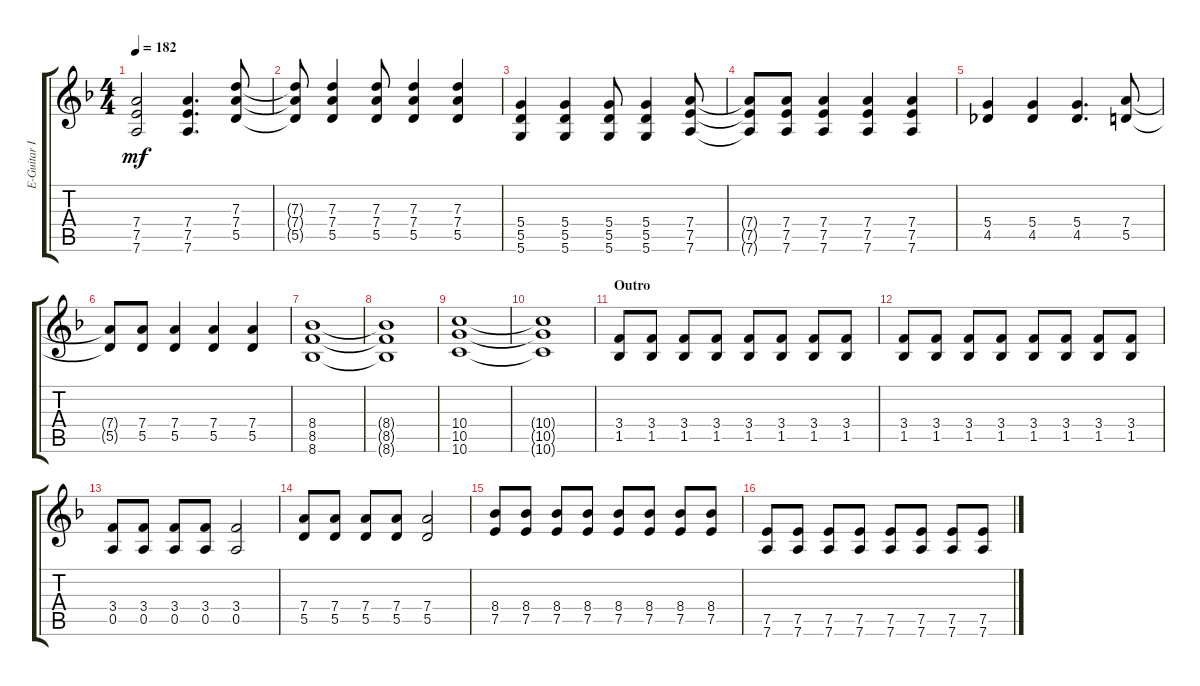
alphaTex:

\track ("E-Guitar I" "E-Guitar I") {instrument acousticguitarsteel}
\staff {score tabs}
\tuning (E4 B3 G3 D3 A2 D2) {hide}
\ts (4 4)
\tempo 182
\clef g2
\ks f
(7.4 7.5 7.6).2{dy mf} (7.4 7.5 7.6).4{d} (7.3 7.4 5.5).8 |
(7.3{t} 7.4{t} 5.5{t}).8 (7.3 7.4 5.5).4 (7.3 7.4 5.5).8 (7.3 7.4 5.5).4 (7.3 7.4 5.5).4 |
(5.4 5.5 5.6).4 (5.4 5.5 5.6).4 (5.4 5.5 5.6).8 (5.4 5.5 5.6).4 (7.4 7.5 7.6).8 |
(7.4{t} 7.5{t} 7.6{t}).8 (7.4 7.5 7.6).8 (7.4 7.5 7.6).4 (7.4 7.5 7.6).4 (7.4 7.5 7.6).4 |
(5.4 4.5).4 (5.4 4.5).4 (5.4 4.5).4{d} (7.4 5.5).8 |
(7.4{t} 5.5{t}).8 (7.4 5.5).8 (7.4 5.5).4 (7.4 5.5).4 (7.4 5.5).4 |
(8.4 8.5 8.6).1 |
(8.4{t} 8.5{t} 8.6{t}).1 |
(10.4 10.5 10.6).1 |
(10.4{t} 10.5{t} 10.6{t}).1 |
\section ("" "Outro")
(3.4 1.5).8 (3.4 1.5).8 (3.4 1.5).8 (3.4 1.5).8 (3.4 1.5).8 (3.4 1.5).8 (3.4 1.5).8 (3.4 1.5).8 |
(3.4 1.5).8 (3.4 1.5).8 (3.4 1.5).8 (3.4 1.5).8 (3.4 1.5).8 (3.4 1.5).8 (3.4 1.5).8 (3.4 1.5).8 |
(3.4 0.5).8 (3.4 0.5).8 (3.4 0.5).8 (3.4 0.5).8 (3.4 0.5).2 |
(7.4 5.5).8 (7.4 5.5).8 (7.4 5.5).8 (7.4 5.5).8 (7.4 5.5).2 |
(8.4 7.5).8 (8.4 7.5).8 (8.4 7.5).8 (8.4 7.5).8 (8.4 7.5).8 (8.4 7.5).8 (8.4 7.5).8 (8.4 7.5).8 |
(7.5 7.6).8 (7.5 7.6).8 (7.5 7.6).8 (7.5 7.6).8 (7.5 7.6).8 (7.5 7.6).8 (7.5 7.6).8 (7.5 7.6).8
